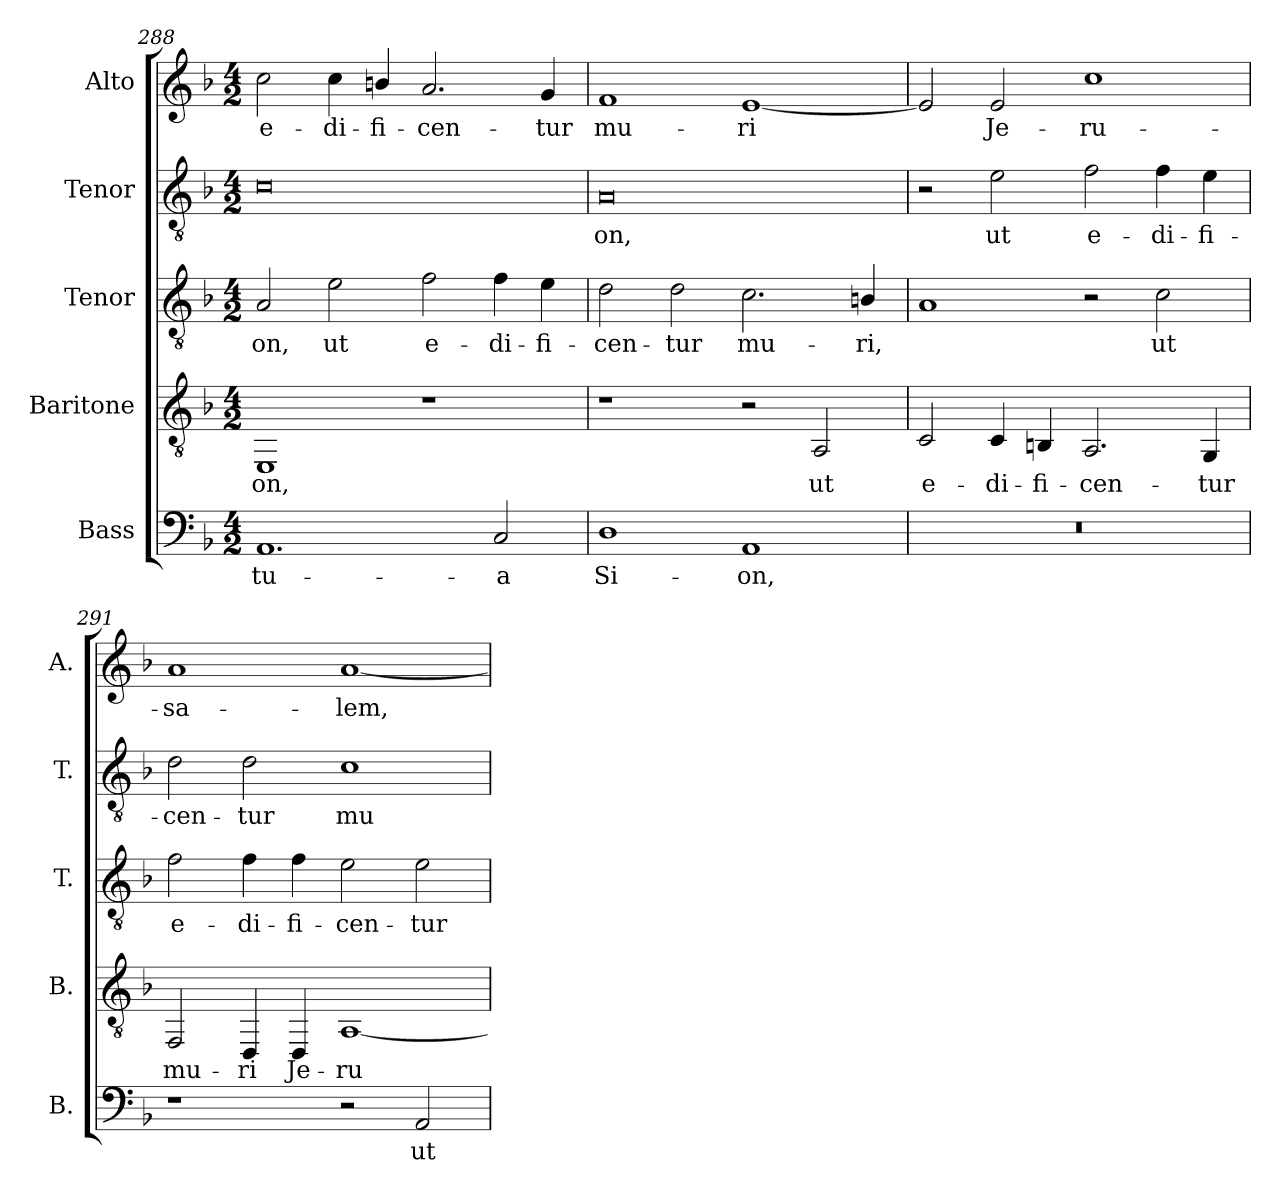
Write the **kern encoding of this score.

**kern	**text	**kern	**text	**kern	**text	**kern	**text	**kern	**text
*part5	*part5	*part4	*part4	*part3	*part3	*part2	*part2	*part1	*part1
*staff5	*staff5	*staff4	*staff4	*staff3	*staff3	*staff2	*staff2	*staff1	*staff1
*I"Bass	*	*I"Baritone	*	*I"Tenor	*	*I"Tenor	*	*I"Alto	*
*I'B.	*	*I'B.	*	*I'T.	*	*I'T.	*	*I'A.	*
!!LO:PB:g=z
*clefF4	*	*clefGv2	*	*clefGv2	*	*clefGv2	*	*clefG2	*
*	*	*	*	*ITrd7c12	*	*ITrd7c12	*	*	*
*k[b-]	*	*k[b-]	*	*k[b-]	*	*k[b-]	*	*k[b-]	*
*F:	*	*F:	*	*F:	*	*F:	*	*F:	*
*M4/2	*	*M4/2	*	*M4/2	*	*M4/2	*	*M4/2	*
=288	=288	=288	=288	=288	=288	=288	=288	=288	=288
!	!LO:LY:b:color=#000000	!	!	!	!	!	!	!	!
!	!	!	!LO:LY:b:color=#000000	!	!	!	!	!	!
!	!	!	!	!	!LO:LY:b:color=#000000	!	!	!	!
!	!	!	!	!	!	!	!	!	!LO:LY:b:color=#000000
1.AAi	tu-	1EEi	-on,	2AAi/	-on,	0Ci	.	2cci\	e-
!	!	!	!	!	!LO:LY:b:color=#000000	!	!	!	!
!	!	!	!	!	!	!	!	!	!LO:LY:b:color=#000000
.	.	.	.	2Ei\	ut	.	.	4cci\	-di-
!	!	!	!	!	!	!	!	!	!LO:LY:b:color=#000000
.	.	.	.	.	.	.	.	4bni/	-fi-
!	!	!	!	!	!LO:LY:b:color=#000000	!	!	!	!
!	!	!	!	!	!	!	!	!	!LO:LY:b:color=#000000
.	.	1r	.	2Fi\	e-	.	.	2.ai/	-cen-
!	!LO:LY:b:color=#000000	!	!	!	!	!	!	!	!
!	!	!	!	!	!LO:LY:b:color=#000000	!	!	!	!
2Ci/	-a	.	.	4Fi\	-di-	.	.	.	.
!	!	!	!	!	!LO:LY:b:color=#000000	!	!	!	!
!	!	!	!	!	!	!	!	!	!LO:LY:b:color=#000000
.	.	.	.	4Ei\	-fi-	.	.	4gi/	-tur
=289	=289	=289	=289	=289	=289	=289	=289	=289	=289
!	!LO:LY:b:color=#000000	!	!	!	!	!	!	!	!
!	!	!	!	!	!LO:LY:b:color=#000000	!	!	!	!
!	!	!	!	!	!	!	!LO:LY:b:color=#000000	!	!
!	!	!	!	!	!	!	!	!	!LO:LY:b:color=#000000
1Di	Si-	1r	.	2Di\	-cen-	0AAi	-on,	1fi	mu-
!	!	!	!	!	!LO:LY:b:color=#000000	!	!	!	!
.	.	.	.	2Di\	-tur	.	.	.	.
!	!LO:LY:b:color=#000000	!	!	!	!	!	!	!	!
!	!	!	!	!	!LO:LY:b:color=#000000	!	!	!	!
!	!	!	!	!	!	!	!	!	!LO:LY:b:color=#000000
1AAi	-on,	2r	.	2.Ci\	mu-	.	.	[1ei	-ri
!	!	!	!LO:LY:b:color=#000000	!	!	!	!	!	!
.	.	2AAi/	ut	.	.	.	.	.	.
!	!	!	!	!	!LO:LY:b:color=#000000	!	!	!	!
.	.	.	.	4BBni/	-ri,	.	.	.	.
=290	=290	=290	=290	=290	=290	=290	=290	=290	=290
!LO:N:vis=1	!	!	!	!	!	!	!	!	!
!	!	!	!LO:LY:b:color=#000000	!	!	!	!	!	!
0r	.	2Ci/	e-	1AAi	.	2r	.	2ei/]	.
!	!	!	!LO:LY:b:color=#000000	!	!	!	!	!	!
!	!	!	!	!	!	!	!LO:LY:b:color=#000000	!	!
!	!	!	!	!	!	!	!	!	!LO:LY:b:color=#000000
.	.	4Ci/	-di-	.	.	2Ei\	ut	2ei/	Je-
!	!	!	!LO:LY:b:color=#000000	!	!	!	!	!	!
.	.	4BBni/	-fi-	.	.	.	.	.	.
!	!	!	!LO:LY:b:color=#000000	!	!	!	!	!	!
!	!	!	!	!	!	!	!LO:LY:b:color=#000000	!	!
!	!	!	!	!	!	!	!	!	!LO:LY:b:color=#000000
.	.	2.AAi/	-cen-	2r	.	2Fi\	e-	1cci	-ru-
!	!	!	!	!	!LO:LY:b:color=#000000	!	!	!	!
!	!	!	!	!	!	!	!LO:LY:b:color=#000000	!	!
.	.	.	.	2Ci\	ut	4Fi\	-di-	.	.
!	!	!	!LO:LY:b:color=#000000	!	!	!	!	!	!
!	!	!	!	!	!	!	!LO:LY:b:color=#000000	!	!
.	.	4GGi/	-tur	.	.	4Ei\	-fi-	.	.
=291	=291	=291	=291	=291	=291	=291	=291	=291	=291
!	!	!	!LO:LY:b:color=#000000	!	!	!	!	!	!
!	!	!	!	!	!LO:LY:b:color=#000000	!	!	!	!
!	!	!	!	!	!	!	!LO:LY:b:color=#000000	!	!
!	!	!	!	!	!	!	!	!	!LO:LY:b:color=#000000
1r	.	2FFi/	mu-	2Fi\	e-	2Di\	-cen-	1ai	-sa-
!	!	!	!LO:LY:b:color=#000000	!	!	!	!	!	!
!	!	!	!	!	!LO:LY:b:color=#000000	!	!	!	!
!	!	!	!	!	!	!	!LO:LY:b:color=#000000	!	!
.	.	4DDi/	-ri	4Fi\	-di-	2Di\	-tur	.	.
!	!	!	!LO:LY:b:color=#000000	!	!	!	!	!	!
!	!	!	!	!	!LO:LY:b:color=#000000	!	!	!	!
.	.	4DDi/	Je-	4Fi\	-fi-	.	.	.	.
!	!	!	!LO:LY:b:color=#000000	!	!	!	!	!	!
!	!	!	!	!	!LO:LY:b:color=#000000	!	!	!	!
!	!	!	!	!	!	!	!LO:LY:b:color=#000000	!	!
!	!	!	!	!	!	!	!	!	!LO:LY:b:color=#000000
2r	.	[1AAi	-ru-	2Ei\	-cen-	1Ci	mu-	[1ai	-lem,
!	!LO:LY:b:color=#000000	!	!	!	!	!	!	!	!
!	!	!	!	!	!LO:LY:b:color=#000000	!	!	!	!
2AAi/	ut	.	.	2Ei\	-tur	.	.	.	.
=	=	=	=	=	=	=	=	=	=
*-	*-	*-	*-	*-	*-	*-	*-	*-	*-
